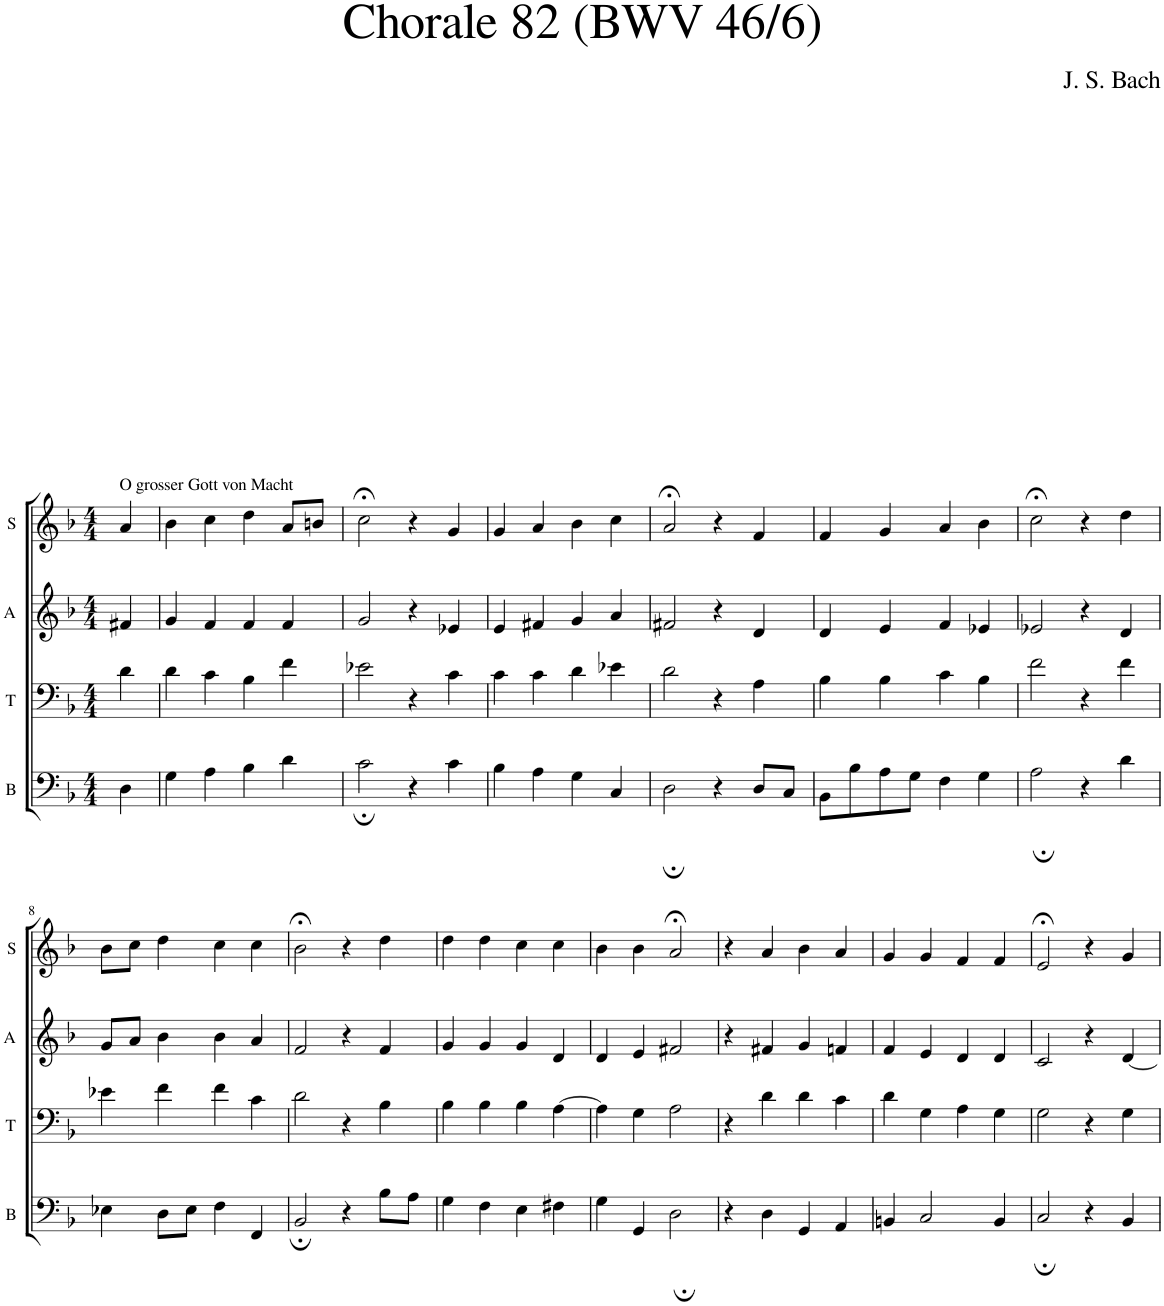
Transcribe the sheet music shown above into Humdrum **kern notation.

**kern	**kern	**kern	**kern
*part4	*part3	*part2	*part1
*staff4	*staff3	*staff2	*staff1
*I"B	*I"T	*I"A	*I"S
*I'B	*I'T	*I'A	*I'S
*clefF4	*clefF4	*clefG2	*clefG2
*k[b-]	*k[b-]	*k[b-]	*k[b-]
*M4/4	*M4/4	*M4/4	*M4/4
=1	=1	=1	=1
!	!	!	!LO:TX:a:t=O grosser Gott von Macht
4D\	4d\	4f#X/	4a/
=2	=2	=2	=2
4G\	4d\	4g/	4b-\
4A\	4c\	4f/	4cc\
4B-\	4B-\	4f/	4dd\
4d\	4f\	4f/	8a/L
.	.	.	8bn/J
=3	=3	=3	=3
2c;\	2e-X\	2g/	2cc;<\
4r	4r	4r	4r
4c\	4c\	4e-X/	4g/
=4	=4	=4	=4
4B-\	4c\	4e/	4g/
4A\	4c\	4f#X/	4a/
4G\	4d\	4g/	4b-\
4C/	4e-X\	4a/	4cc\
=5	=5	=5	=5
2D;\	2d\	2f#X/	2a;</
4r	4r	4r	4r
8D/L	4A\	4d/	4f/
8C/J	.	.	.
=6	=6	=6	=6
8BB-\L	4B-\	4d/	4f/
8B-\	.	.	.
8A\	4B-\	4e/	4g/
8G\J	.	.	.
4F\	4c\	4f/	4a/
4G\	4B-\	4e-X/	4b-\
=7	=7	=7	=7
2A;\	2f\	2e-X/	2cc;<\
4r	4r	4r	4r
4d\	4f\	4d/	4dd\
!!LO:LB:g=z
=8	=8	=8	=8
4E-X\	4e-X\	8g/L	8b-\L
.	.	8a/J	8cc\J
8D\L	4f\	4b-\	4dd\
8E-\J	.	.	.
4F\	4f\	4b-\	4cc\
4FF/	4c\	4a/	4cc\
=9	=9	=9	=9
2BB-;/	2d\	2f/	2b-;<\
4r	4r	4r	4r
8B-\L	4B-\	4f/	4dd\
8A\J	.	.	.
=10	=10	=10	=10
4G\	4B-\	4g/	4dd\
4F\	4B-\	4g/	4dd\
4E\	4B-\	4g/	4cc\
4F#X\	[4A\	4d/	4cc\
=11	=11	=11	=11
4G\	4A\]	4d/	4b-\
4GG/	4G\	4e/	4b-\
2D;\	2A\	2f#X/	2a;</
=12	=12	=12	=12
4r	4r	4r	4r
4D\	4d\	4f#X/	4a/
4GG/	4d\	4g/	4b-\
4AA/	4c\	4fn/	4a/
=13	=13	=13	=13
4BBn/	4d\	4f/	4g/
2C/	4G\	4e/	4g/
.	4A\	4d/	4f/
4BB/	4G\	4d/	4f/
=14	=14	=14	=14
2C;/	2G\	2c/	2e;</
4r	4r	4r	4r
4BB-/	4G\	[4d/	4g/
=	=	=	=
*-	*-	*-	*-
